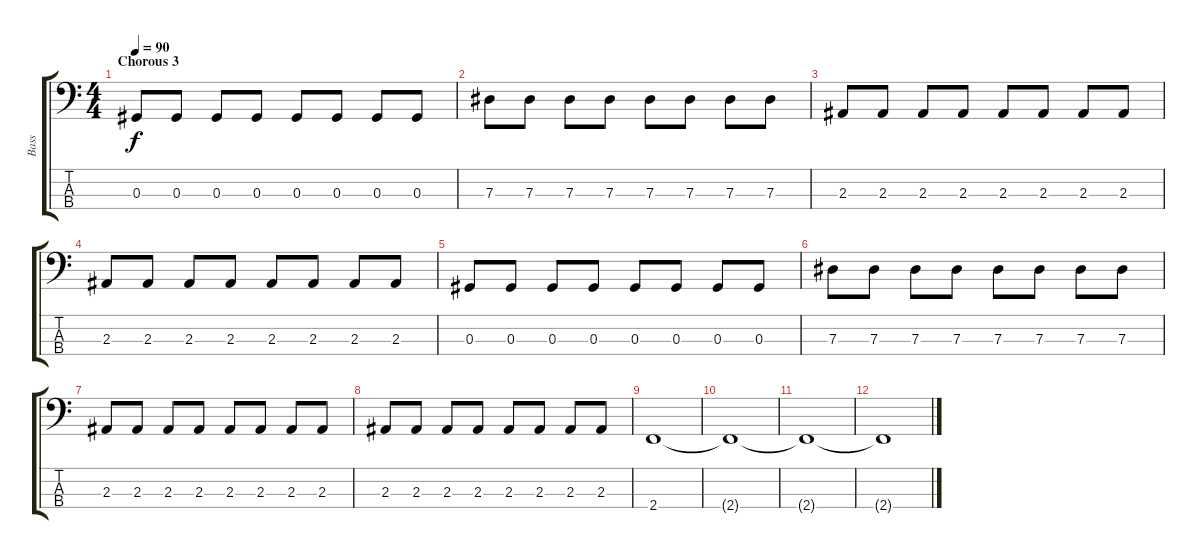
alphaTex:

\track ("Bass" "Bass") {instrument electricbassfinger}
\staff {score tabs}
\tuning (Gb2 Db2 Ab1 Eb1) {hide}
\ts (4 4)
\section ("" "Chorous 3")
\tempo 90
\clef f4
\ks c
0.3.8{dy f} 0.3.8 0.3.8 0.3.8 0.3.8 0.3.8 0.3.8 0.3.8 |
7.3.8 7.3.8 7.3.8 7.3.8 7.3.8 7.3.8 7.3.8 7.3.8 |
2.3.8 2.3.8 2.3.8 2.3.8 2.3.8 2.3.8 2.3.8 2.3.8 |
2.3.8 2.3.8 2.3.8 2.3.8 2.3.8 2.3.8 2.3.8 2.3.8 |
0.3.8 0.3.8 0.3.8 0.3.8 0.3.8 0.3.8 0.3.8 0.3.8 |
7.3.8 7.3.8 7.3.8 7.3.8 7.3.8 7.3.8 7.3.8 7.3.8 |
2.3.8 2.3.8 2.3.8 2.3.8 2.3.8 2.3.8 2.3.8 2.3.8 |
2.3.8 2.3.8 2.3.8 2.3.8 2.3.8 2.3.8 2.3.8 2.3.8 |
2.4.1 |
2.4{t}.1 |
2.4{t}.1 |
2.4{t}.1
